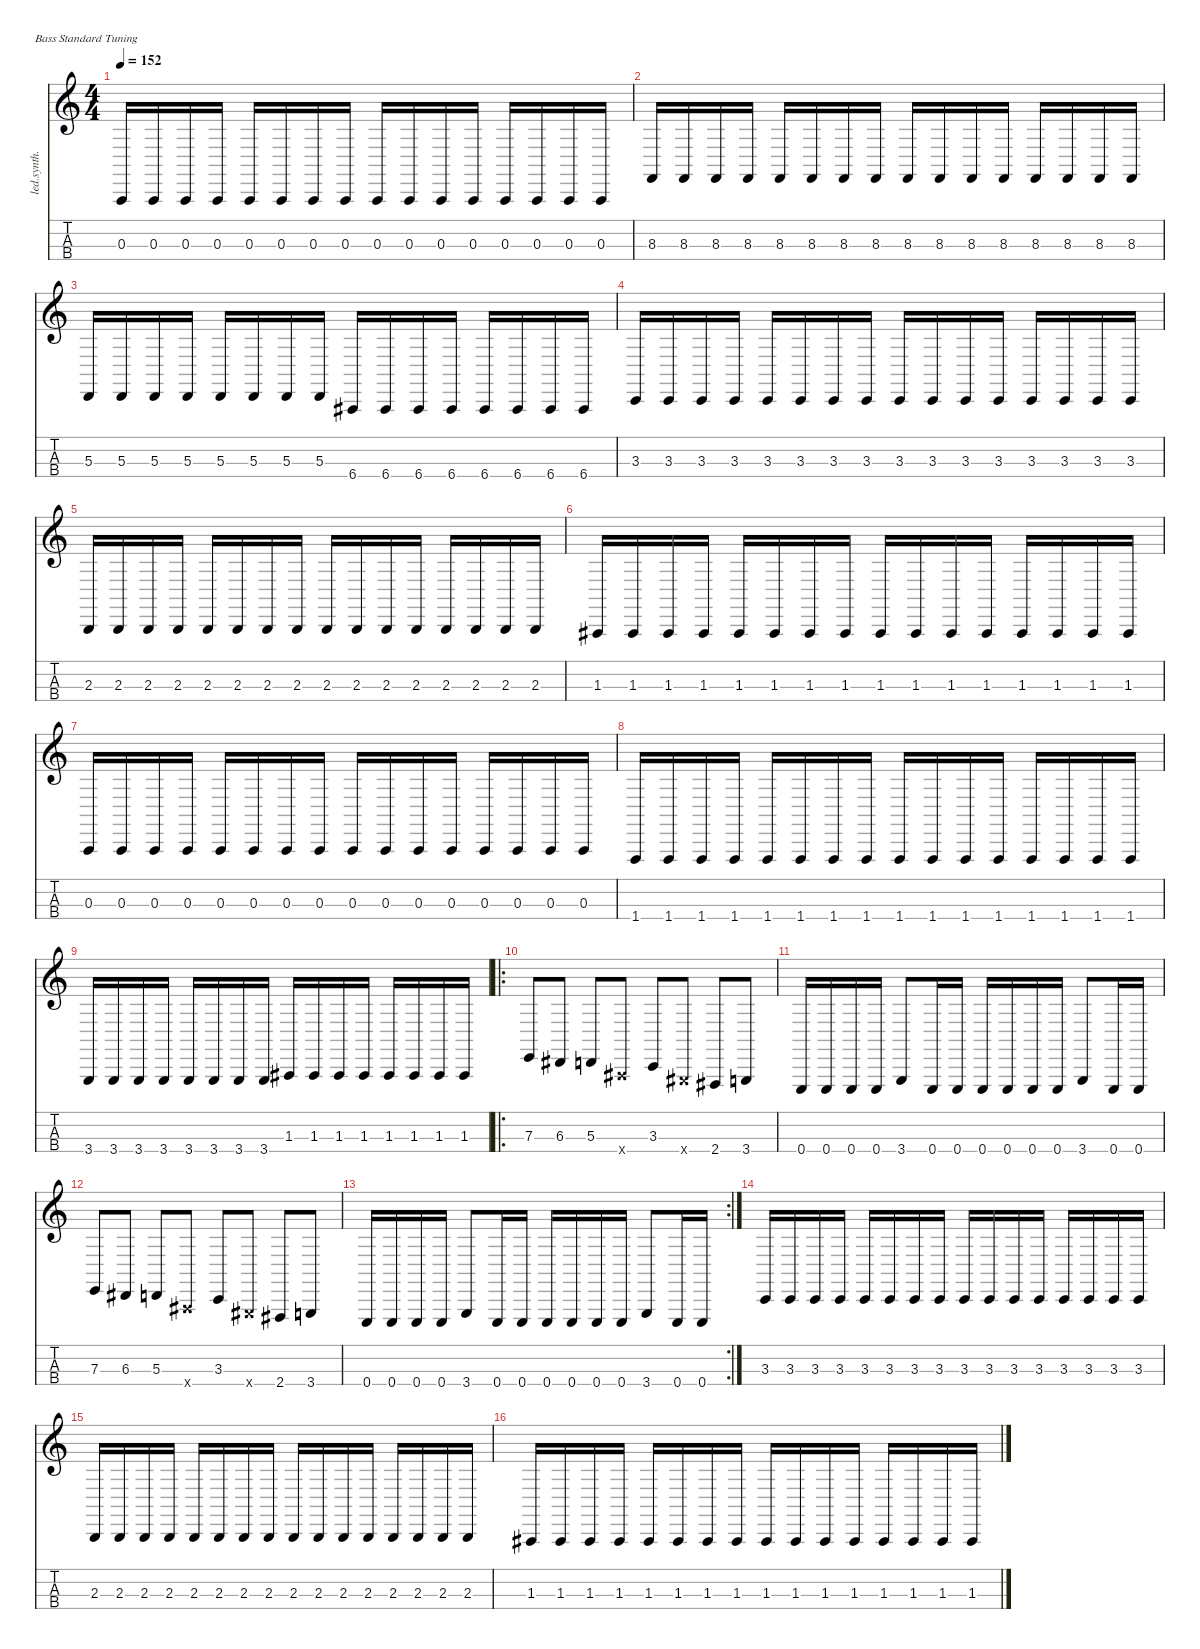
\defaultSystemsLayout 4
\hideDynamics
\bracketExtendMode nobrackets
\track ("Bass" "led.synth.") {instrument lead8bassandlead}
\staff {score tabs}
\tuning (G2 D2 A1 E1)
\ts (4 4)
\tempo 152
\clef g2
\ks c
0.3.16{dy f} 0.3.16 0.3.16 0.3.16 0.3.16 0.3.16 0.3.16 0.3.16 0.3.16 0.3.16 0.3.16 0.3.16 0.3.16 0.3.16 0.3.16 0.3.16 |
8.3.16 8.3.16 8.3.16 8.3.16 8.3.16 8.3.16 8.3.16 8.3.16 8.3.16 8.3.16 8.3.16 8.3.16 8.3.16 8.3.16 8.3.16 8.3.16 |
5.3.16 5.3.16 5.3.16 5.3.16 5.3.16 5.3.16 5.3.16 5.3.16 6.4{acc #}.16 6.4{acc #}.16 6.4{acc #}.16 6.4{acc #}.16 6.4{acc #}.16 6.4{acc #}.16 6.4{acc #}.16 6.4{acc #}.16 |
3.3.16 3.3.16 3.3.16 3.3.16 3.3.16 3.3.16 3.3.16 3.3.16 3.3.16 3.3.16 3.3.16 3.3.16 3.3.16 3.3.16 3.3.16 3.3.16 |
2.3.16 2.3.16 2.3.16 2.3.16 2.3.16 2.3.16 2.3.16 2.3.16 2.3.16 2.3.16 2.3.16 2.3.16 2.3.16 2.3.16 2.3.16 2.3.16 |
1.3{acc #}.16 1.3{acc #}.16 1.3{acc #}.16 1.3{acc #}.16 1.3{acc #}.16 1.3{acc #}.16 1.3{acc #}.16 1.3{acc #}.16 1.3{acc #}.16 1.3{acc #}.16 1.3{acc #}.16 1.3{acc #}.16 1.3{acc #}.16 1.3{acc #}.16 1.3{acc #}.16 1.3{acc #}.16 |
0.3.16 0.3.16 0.3.16 0.3.16 0.3.16 0.3.16 0.3.16 0.3.16 0.3.16 0.3.16 0.3.16 0.3.16 0.3.16 0.3.16 0.3.16 0.3.16 |
1.4.16 1.4.16 1.4.16 1.4.16 1.4.16 1.4.16 1.4.16 1.4.16 1.4.16 1.4.16 1.4.16 1.4.16 1.4.16 1.4.16 1.4.16 1.4.16 |
3.4.16 3.4.16 3.4.16 3.4.16 3.4.16 3.4.16 3.4.16 3.4.16 1.3{acc #}.16 1.3{acc #}.16 1.3{acc #}.16 1.3{acc #}.16 1.3{acc #}.16 1.3{acc #}.16 1.3{acc #}.16 1.3{acc #}.16 |
\ro
7.3.8 6.3{acc #}.8 5.3.8 6.4{x acc #}.8 3.3.8 4.4{x acc #}.8 2.4{acc #}.8 3.4.8 |
0.4.16 0.4.16 0.4.16 0.4.16 3.4.8 0.4.16 0.4.16 0.4.16 0.4.16 0.4.16 0.4.16 3.4.8 0.4.16 0.4.16 |
7.3.8 6.3{acc #}.8 5.3.8 6.4{x acc #}.8 3.3.8 4.4{x acc #}.8 2.4{acc #}.8 3.4.8 |
\rc 2
0.4.16 0.4.16 0.4.16 0.4.16 3.4.8 0.4.16 0.4.16 0.4.16 0.4.16 0.4.16 0.4.16 3.4.8 0.4.16 0.4.16 |
3.3.16 3.3.16 3.3.16 3.3.16 3.3.16 3.3.16 3.3.16 3.3.16 3.3.16 3.3.16 3.3.16 3.3.16 3.3.16 3.3.16 3.3.16 3.3.16 |
2.3.16 2.3.16 2.3.16 2.3.16 2.3.16 2.3.16 2.3.16 2.3.16 2.3.16 2.3.16 2.3.16 2.3.16 2.3.16 2.3.16 2.3.16 2.3.16 |
1.3{acc #}.16 1.3{acc #}.16 1.3{acc #}.16 1.3{acc #}.16 1.3{acc #}.16 1.3{acc #}.16 1.3{acc #}.16 1.3{acc #}.16 1.3{acc #}.16 1.3{acc #}.16 1.3{acc #}.16 1.3{acc #}.16 1.3{acc #}.16 1.3{acc #}.16 1.3{acc #}.16 1.3{acc #}.16
